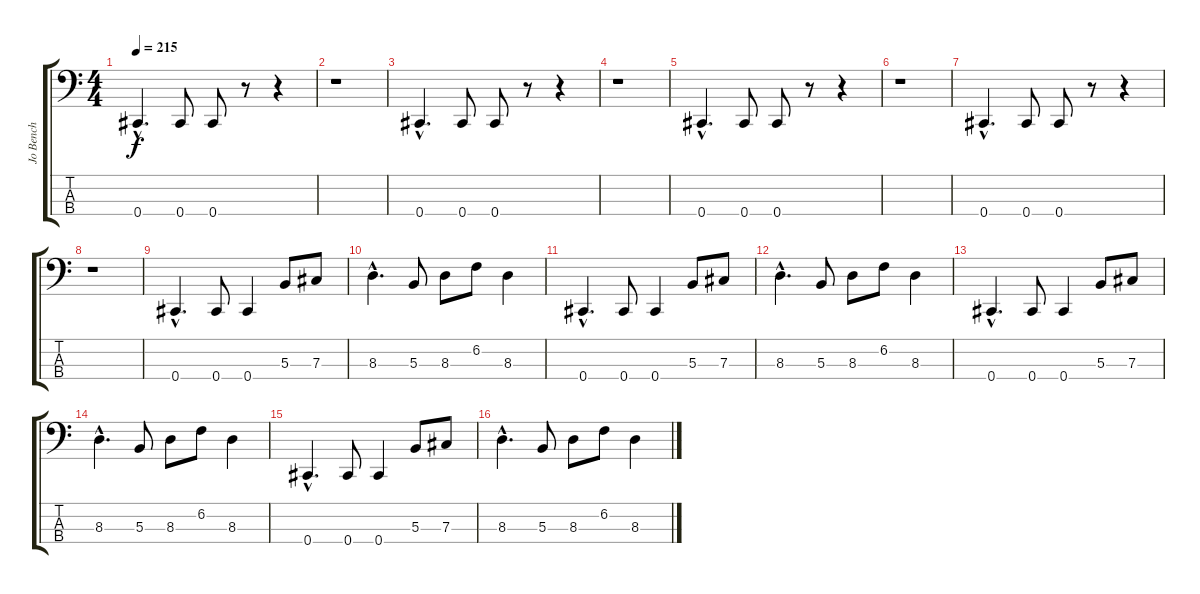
\track ("Jo Bench" "Jo Bench") {instrument electricbassfinger}
\staff {score tabs}
\tuning (E2 B1 Gb1 Db1) {hide}
\ts (4 4)
\tempo 215
\clef f4
\ks c
0.4{hac}.4{d dy f instrument electricbassfinger} 0.4.8 0.4.8 r.8 r.4 |
r.1 |
0.4{hac}.4{d} 0.4.8 0.4.8 r.8 r.4 |
r.1 |
0.4{hac}.4{d} 0.4.8 0.4.8 r.8 r.4 |
r.1 |
0.4{hac}.4{d} 0.4.8 0.4.8 r.8 r.4 |
r.1 |
0.4{hac}.4{d} 0.4.8 0.4.4 5.3.8 7.3.8 |
8.3{hac}.4{d} 5.3.8 8.3.8 6.2.8 8.3.4 |
0.4{hac}.4{d} 0.4.8 0.4.4 5.3.8 7.3.8 |
8.3{hac}.4{d} 5.3.8 8.3.8 6.2.8 8.3.4 |
0.4{hac}.4{d} 0.4.8 0.4.4 5.3.8 7.3.8 |
8.3{hac}.4{d} 5.3.8 8.3.8 6.2.8 8.3.4 |
0.4{hac}.4{d} 0.4.8 0.4.4 5.3.8 7.3.8 |
8.3{hac}.4{d} 5.3.8 8.3.8 6.2.8 8.3.4
